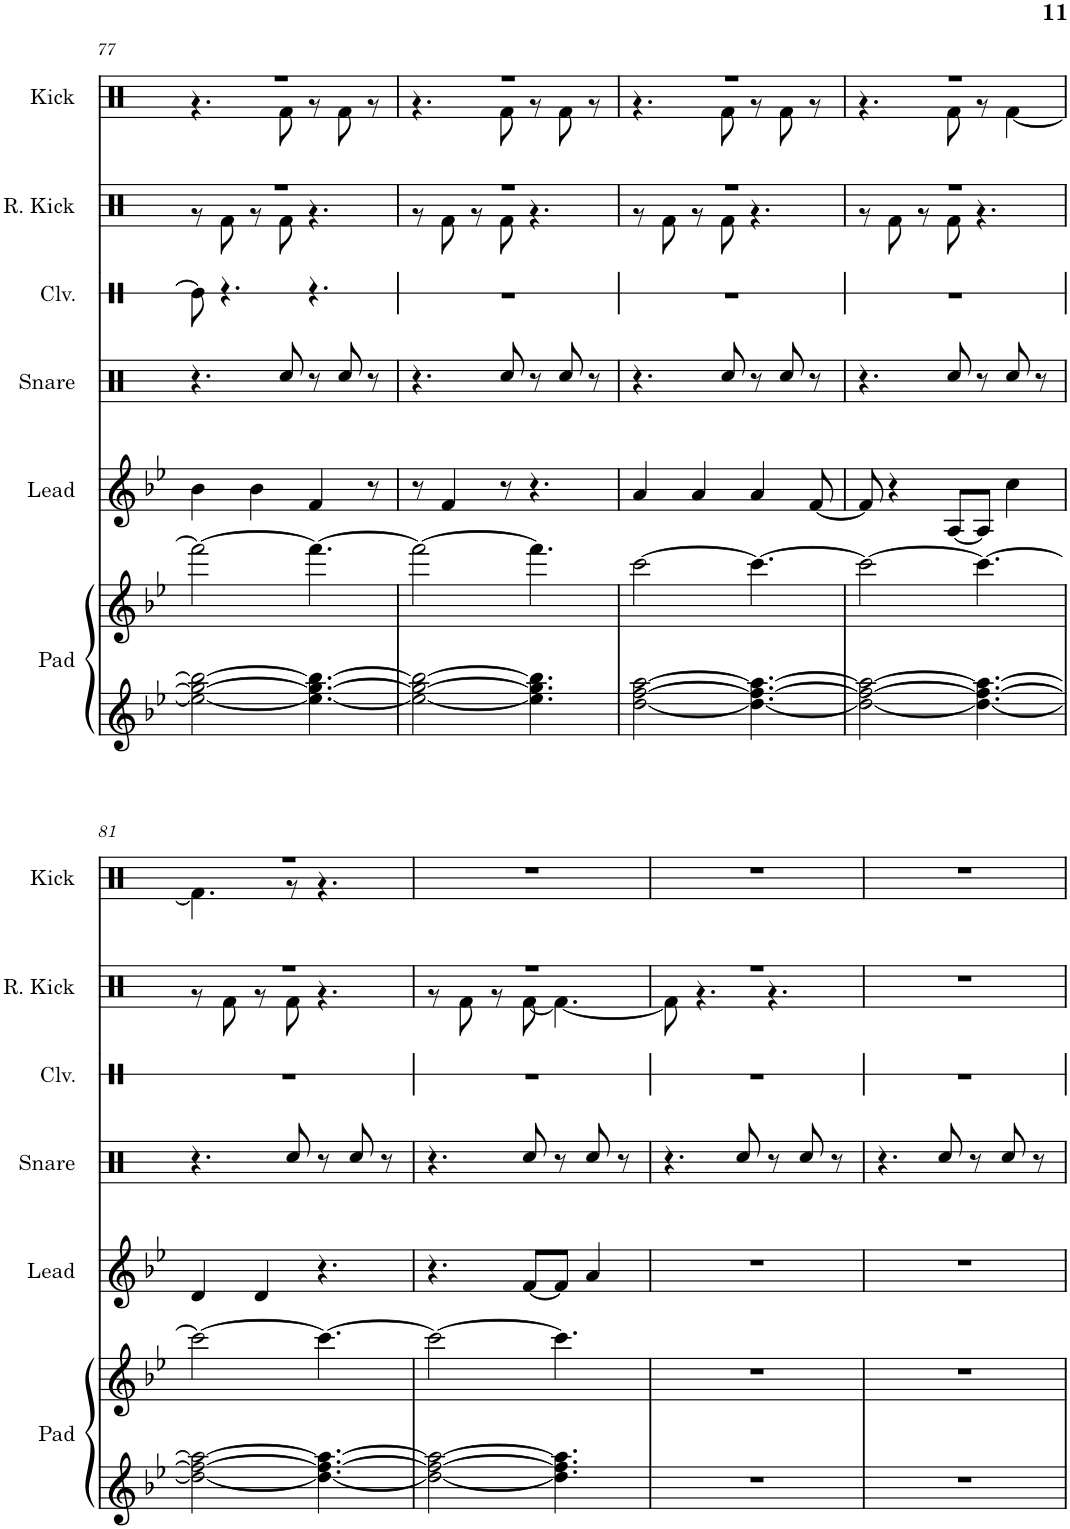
**kern	**kern	**kern	**kern	**kern	**kern	**kern
*part6	*part6	*part5	*part4	*part3	*part2	*part1
*staff7	*staff6	*staff5	*staff4	*staff3	*staff2	*staff1
*I"Pad	*	*I"Lead	*I"Snare	*I"Claves	*I"Reverb Kick	*I"Kick
*I'Pad	*	*I'Lead	*I'Snare	*I'Clv.	*I'R. Kick	*I'Kick
!!LO:PB:g=z
*clefG2	*clefG2	*clefG2	*clefX	*clefX	*clefX	*clefX
*k[b-e-]	*k[b-e-]	*k[b-e-]	*k[b-e-]	*k[b-e-]	*k[b-e-]	*k[b-e-]
*M7/8	*M7/8	*M7/8	*M7/8	*M7/8	*M7/8	*M7/8
=77	=77	=77	=77	=77	=77	=77
*	*	*	*	*	*^	*^
2ee-\_ 2gg\_ 2bb-\_	2fff\_	4b-\	4.r	8Re\]	2..r	8r	2..r	4.r
.	.	.	.	4.r	.	8Rf\	.	.
.	.	4b-\	.	.	.	8r	.	.
.	.	.	8Rcc/	.	.	8Rf\	.	8Rf\
4.ee-\_ 4.gg\_ 4.bb-\_	4.fff\_	4f/	8r	4.r	.	4.r	.	8r
.	.	.	8Rcc/	.	.	.	.	8Rf\
.	.	8r	8r	.	.	.	.	8r
=78	=78	=78	=78	=78	=78	=78	=78	=78
2ee-\_ 2gg\_ 2bb-\_	2fff\_	8r	4.r	2..r	2..r	8r	2..r	4.r
.	.	4f/	.	.	.	8Rf\	.	.
.	.	.	.	.	.	8r	.	.
.	.	8r	8Rcc/	.	.	8Rf\	.	8Rf\
4.ee-\] 4.gg\] 4.bb-\]	4.fff\]	4.r	8r	.	.	4.r	.	8r
.	.	.	8Rcc/	.	.	.	.	8Rf\
.	.	.	8r	.	.	.	.	8r
=79	=79	=79	=79	=79	=79	=79	=79	=79
[2dd\ [2ff\ [2aa\	[2ccc\	4a/	4.r	2..r	2..r	8r	2..r	4.r
.	.	.	.	.	.	8Rf\	.	.
.	.	4a/	.	.	.	8r	.	.
.	.	.	8Rcc/	.	.	8Rf\	.	8Rf\
4.dd\_ 4.ff\_ 4.aa\_	4.ccc\_	4a/	8r	.	.	4.r	.	8r
.	.	.	8Rcc/	.	.	.	.	8Rf\
.	.	[8f/	8r	.	.	.	.	8r
=80	=80	=80	=80	=80	=80	=80	=80	=80
2dd\_ 2ff\_ 2aa\_	2ccc\_	8f/]	4.r	2..r	2..r	8r	2..r	4.r
.	.	4r	.	.	.	8Rf\	.	.
.	.	.	.	.	.	8r	.	.
.	.	[8A/L	8Rcc/	.	.	8Rf\	.	8Rf\
4.dd\_ 4.ff\_ 4.aa\_	4.ccc\_	8A/J]	8r	.	.	4.r	.	8r
.	.	4cc\	8Rcc/	.	.	.	.	[4Rf\
.	.	.	8r	.	.	.	.	.
!!LO:LB:g=z	!!
=81	=81	=81	=81	=81	=81	=81	=81	=81
2dd\_ 2ff\_ 2aa\_	2ccc\_	4d/	4.r	2..r	2..r	8r	2..r	4.Rf\]
.	.	.	.	.	.	8Rf\	.	.
.	.	4d/	.	.	.	8r	.	.
.	.	.	8Rcc/	.	.	8Rf\	.	8r
4.dd\_ 4.ff\_ 4.aa\_	4.ccc\_	4.r	8r	.	.	4.r	.	4.r
.	.	.	8Rcc/	.	.	.	.	.
.	.	.	8r	.	.	.	.	.
*	*	*	*	*	*	*	*v	*v
=82	=82	=82	=82	=82	=82	=82	=82
2dd\_ 2ff\_ 2aa\_	2ccc\_	4.r	4.r	2..r	2..r	8r	2..r
.	.	.	.	.	.	8Rf\	.
.	.	.	.	.	.	8r	.
.	.	[8f/L	8Rcc/	.	.	[8Rf\	.
4.dd\] 4.ff\] 4.aa\]	4.ccc\]	8f/J]	8r	.	.	4.Rf\_	.
.	.	4a/	8Rcc/	.	.	.	.
.	.	.	8r	.	.	.	.
=83	=83	=83	=83	=83	=83	=83	=83
2..r	2..r	2..r	4.r	2..r	2..r	8Rf\]	2..r
.	.	.	.	.	.	4.r	.
.	.	.	8Rcc/	.	.	.	.
.	.	.	8r	.	.	4.r	.
.	.	.	8Rcc/	.	.	.	.
.	.	.	8r	.	.	.	.
*	*	*	*	*	*v	*v	*
=84	=84	=84	=84	=84	=84	=84
2..r	2..r	2..r	4.r	2..r	2..r	2..r
.	.	.	8Rcc/	.	.	.
.	.	.	8r	.	.	.
.	.	.	8Rcc/	.	.	.
.	.	.	8r	.	.	.
=	=	=	=	=	=	=
*-	*-	*-	*-	*-	*-	*-
